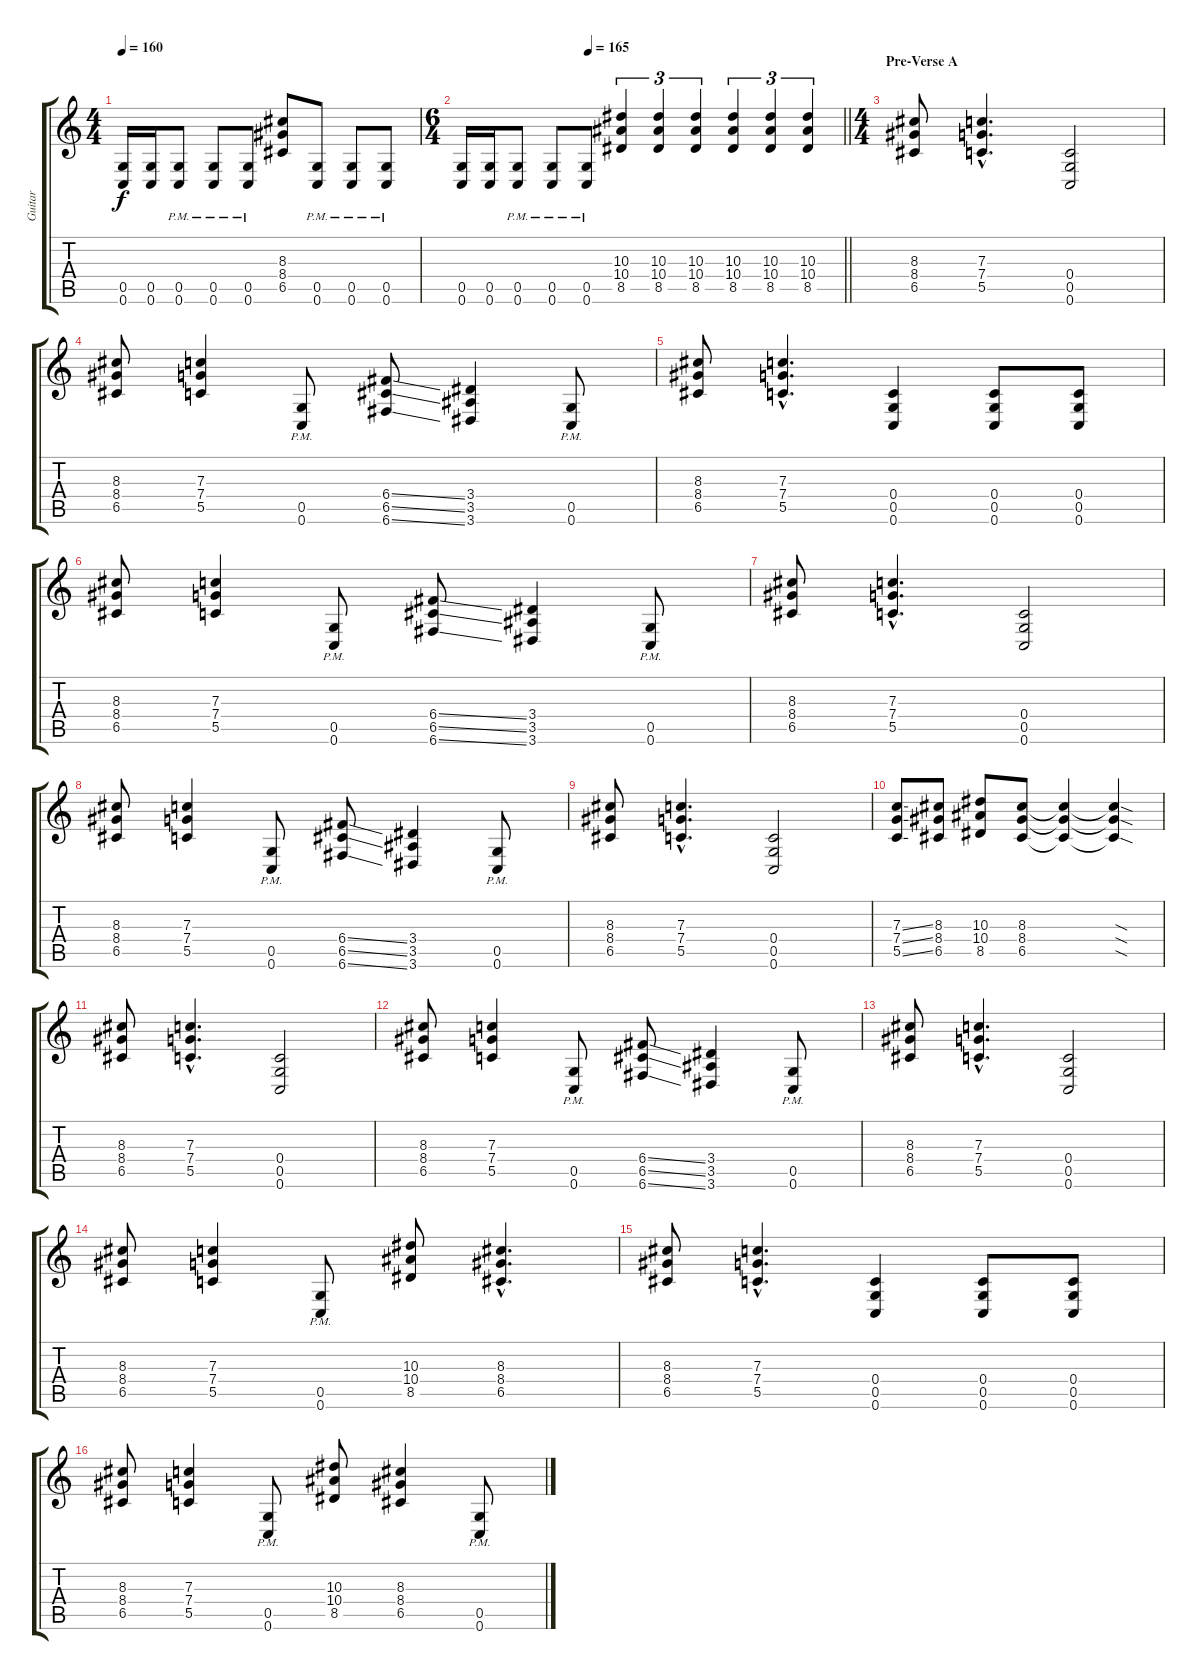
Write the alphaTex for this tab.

\track ("Guitar" "Guitar") {instrument distortionguitar}
\staff {score tabs}
\tuning (D4 A3 F3 C3 G2 C2) {hide}
\ts (4 4)
\tempo 160
\clef g2
\ks c
(0.5 0.6).16{dy f} (0.5 0.6).16 (0.5{pm} 0.6{pm}).8 (0.5{pm} 0.6{pm}).8 (0.5{pm} 0.6{pm}).8 (8.3 8.4 6.5).8 (0.5{pm} 0.6{pm}).8 (0.5{pm} 0.6{pm}).8 (0.5{pm} 0.6{pm}).8 |
\ts (6 4)
\tempo (165 0.3333333333333333)
\barLineRight lightlight
(0.5 0.6).16 (0.5 0.6).16 (0.5{pm} 0.6{pm}).8 (0.5{pm} 0.6{pm}).8 (0.5{pm} 0.6{pm}).8 (10.3 10.4 8.5).4{tu (3 2)} (10.3 10.4 8.5).4{tu (3 2)} (10.3 10.4 8.5).4{tu (3 2)} (10.3 10.4 8.5).4{tu (3 2)} (10.3 10.4 8.5).4{tu (3 2)} (10.3 10.4 8.5).4{tu (3 2)} |
\ts (4 4)
\section ("" "Pre-Verse A")
(8.3 8.4 6.5).8 (7.3{hac} 7.4{hac} 5.5{hac}).4{d} (0.4 0.5 0.6).2 |
(8.3 8.4 6.5).8 (7.3 7.4 5.5).4 (0.5{pm} 0.6{pm}).8 (6.4{ss} 6.5{ss} 6.6{ss}).8 (3.4 3.5 3.6).4 (0.5{pm} 0.6{pm}).8 |
(8.3 8.4 6.5).8 (7.3{hac} 7.4{hac} 5.5{hac}).4{d} (0.4 0.5 0.6).4 (0.4 0.5 0.6).8 (0.4 0.5 0.6).8 |
(8.3 8.4 6.5).8 (7.3 7.4 5.5).4 (0.5{pm} 0.6{pm}).8 (6.4{ss} 6.5{ss} 6.6{ss}).8 (3.4 3.5 3.6).4 (0.5{pm} 0.6{pm}).8 |
(8.3 8.4 6.5).8 (7.3{hac} 7.4{hac} 5.5{hac}).4{d} (0.4 0.5 0.6).2 |
(8.3 8.4 6.5).8 (7.3 7.4 5.5).4 (0.5{pm} 0.6{pm}).8 (6.4{ss} 6.5{ss} 6.6{ss}).8 (3.4 3.5 3.6).4 (0.5{pm} 0.6{pm}).8 |
(8.3 8.4 6.5).8 (7.3{hac} 7.4{hac} 5.5{hac}).4{d} (0.4 0.5 0.6).2 |
(7.3{ss} 7.4{ss} 5.5{ss}).8 (8.3 8.4 6.5).8 (10.3 10.4 8.5).8 (8.3 8.4 6.5).8 (8.3{t} 8.4{t} 6.5{t}).4 (8.3{sod t} 8.4{sod t} 6.5{sod t}).4 |
(8.3 8.4 6.5).8 (7.3{hac} 7.4{hac} 5.5{hac}).4{d} (0.4 0.5 0.6).2 |
(8.3 8.4 6.5).8 (7.3 7.4 5.5).4 (0.5{pm} 0.6{pm}).8 (6.4{ss} 6.5{ss} 6.6{ss}).8 (3.4 3.5 3.6).4 (0.5{pm} 0.6{pm}).8 |
(8.3 8.4 6.5).8 (7.3{hac} 7.4{hac} 5.5{hac}).4{d} (0.4 0.5 0.6).2 |
(8.3 8.4 6.5).8 (7.3 7.4 5.5).4 (0.5{pm} 0.6{pm}).8 (10.3 10.4 8.5).8 (8.3{hac} 8.4{hac} 6.5{hac}).4{d} |
(8.3 8.4 6.5).8 (7.3{hac} 7.4{hac} 5.5{hac}).4{d} (0.4 0.5 0.6).4 (0.4 0.5 0.6).8 (0.4 0.5 0.6).8 |
(8.3 8.4 6.5).8 (7.3 7.4 5.5).4 (0.5{pm} 0.6{pm}).8 (10.3 10.4 8.5).8 (8.3 8.4 6.5).4 (0.5{pm} 0.6{pm}).8
